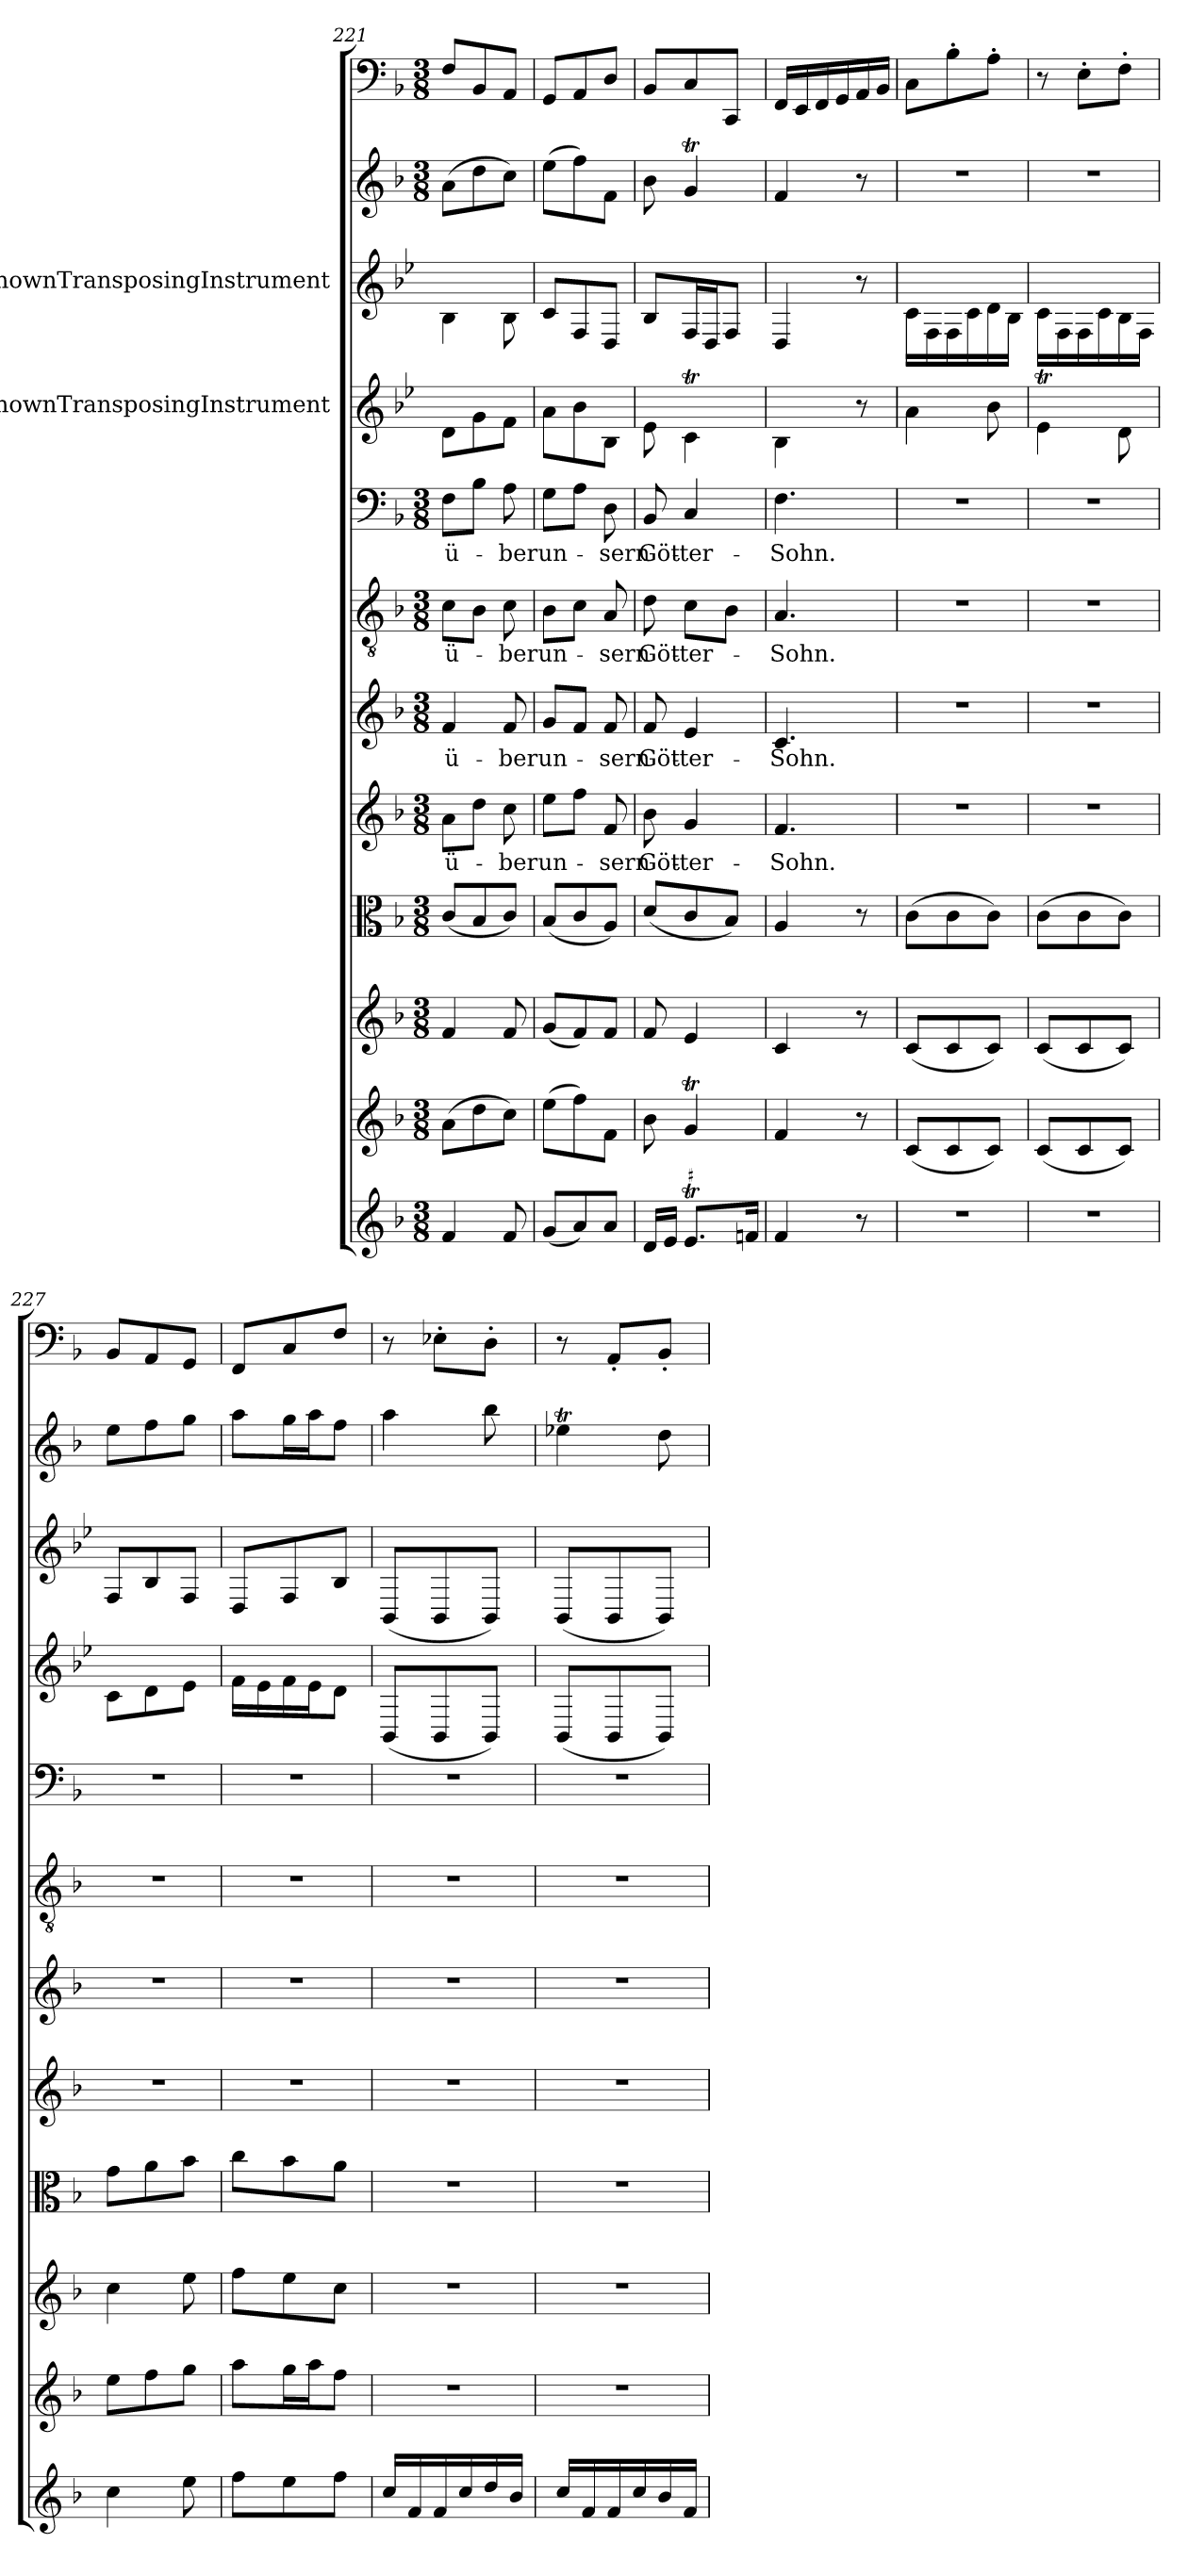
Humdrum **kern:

**kern	**kern	**kern	**kern	**kern	**text	**kern	**text	**kern	**text	**kern	**text	**kern	**kern	**kern	**kern
*part12	*part11	*part10	*part9	*part8	*part8	*part7	*part7	*part6	*part6	*part5	*part5	*part4	*part3	*part2	*part1
*staff12	*staff11	*staff10	*staff9	*staff8	*staff8	*staff7	*staff7	*staff6	*staff6	*staff5	*staff5	*staff4	*staff3	*staff2	*staff1
*	*	*	*	*	*	*	*	*	*	*	*	*I"UnknownTransposingInstrument	*I"UnknownTransposingInstrument	*	*
*clefG2	*clefG2	*clefG2	*clefC3	*clefG2	*	*clefG2	*	*clefGv2	*	*clefF4	*	*clefG2	*clefG2	*clefG2	*clefF4
*	*	*	*	*	*	*	*	*	*	*	*	*ITrd-4c-7	*ITrd-4c-7	*	*
*k[b-]	*k[b-]	*k[b-]	*k[b-]	*k[b-]	*	*k[b-]	*	*k[b-]	*	*k[b-]	*	*k[b-]	*k[b-]	*k[b-]	*k[b-]
*F:	*F:	*F:	*F:	*F:	*	*F:	*	*F:	*	*F:	*	*	*	*F:	*F:
*M3/8	*M3/8	*M3/8	*M3/8	*M3/8	*	*M3/8	*	*M3/8	*	*M3/8	*	*	*	*M3/8	*M3/8
=221	=221	=221	=221	=221	=221	=221	=221	=221	=221	=221	=221	=221	=221	=221	=221
4f/	(8a\L	4f/	(8c/L	8a\L	ü-	4f/	ü-	8c\L	ü-	8F\L	ü-	8a\L	4f\	(8a\L	8F/L
.	8dd\	.	8B-/	8dd\J	.	.	.	8B-\J	.	8B-\J	.	8dd\	.	8dd\	8BB-/
8f/	8cc\J)	8f/	8c/J)	8cc\	-ber	8f/	-ber	8c\	-ber	8A\	-ber	8cc\J	8f\	8cc\J)	8AA/J
=222	=222	=222	=222	=222	=222	=222	=222	=222	=222	=222	=222	=222	=222	=222	=222
(8g/L	(8ee\L	(8g/L	(8B-/L	8ee\L	un-	8g/L	un-	8B-\L	un-	8G\L	un-	8ee\L	8g/L	(8ee\L	8GG/L
8a/)	8ff\)	8f/)	8c/	8ff\J	.	8f/J	.	8c\J	.	8A\J	.	8ff\	8c/	8ff\)	8AA/
8a/J	8f\J	8f/J	8A/J)	8f/	-sern	8f/	-sern	8A/	-sern	8D\	-sern	8f\J	8A/J	8f\J	8D/J
=223	=223	=223	=223	=223	=223	=223	=223	=223	=223	=223	=223	=223	=223	=223	=223
16d/LL	8b-\	8f/	(8d/L	8b-\	Göt-	8f/	Göt-	8d\	Göt-	8BB-/	Göt-	8b-\	8f/L	8b-\	8BB-/L
16e/JJ	.	.	.	.	.	.	.	.	.	.	.	.	.	.	.
!LO:TR:acc=#	!	!	!	!	!	!	!	!	!	!	!	!	!	!	!
8.eT/L	4gT/	4e/	8c/	4g/	-ter-	4e/	-ter-	8c\L	-ter-	4C/	-ter-	4gT\	16c/L	4gT/	8C/
.	.	.	.	.	.	.	.	.	.	.	.	.	16A/J	.	.
.	.	.	8B-/J)	.	.	.	.	8B-\J	.	.	.	.	8c/J	.	8CC/J
16fn/Jk	.	.	.	.	.	.	.	.	.	.	.	.	.	.	.
=224	=224	=224	=224	=224	=224	=224	=224	=224	=224	=224	=224	=224	=224	=224	=224
4f/	4f/	4c/	4A/	4.f/	-Sohn.	4.c/	-Sohn.	4.A/	-Sohn.	4.F\	-Sohn.	4f\	4A/	4f/	16FF/LL
.	.	.	.	.	.	.	.	.	.	.	.	.	.	.	16EE/
.	.	.	.	.	.	.	.	.	.	.	.	.	.	.	16FF/
.	.	.	.	.	.	.	.	.	.	.	.	.	.	.	16GG/
8r	8r	8r	8r	.	.	.	.	.	.	.	.	8r	8r	8r	16AA/
.	.	.	.	.	.	.	.	.	.	.	.	.	.	.	16BB-/JJ
=225	=225	=225	=225	=225	=225	=225	=225	=225	=225	=225	=225	=225	=225	=225	=225
4.r	(8c/L	(8c/L	(8c\L	4.r	.	4.r	.	4.r	.	4.r	.	4ee\	16g\LL	4.r	8C\L
.	.	.	.	.	.	.	.	.	.	.	.	.	16c\	.	.
.	8c/	8c/	8c\	.	.	.	.	.	.	.	.	.	16c\	.	8B-'\
.	.	.	.	.	.	.	.	.	.	.	.	.	16g\	.	.
.	8c/J)	8c/J)	8c\J)	.	.	.	.	.	.	.	.	8ff\	16a\	.	8A'\J
.	.	.	.	.	.	.	.	.	.	.	.	.	16f\JJ	.	.
=226	=226	=226	=226	=226	=226	=226	=226	=226	=226	=226	=226	=226	=226	=226	=226
4.r	(8c/L	(8c/L	(8c\L	4.r	.	4.r	.	4.r	.	4.r	.	4b-T\	16g\LL	4.r	8r
.	.	.	.	.	.	.	.	.	.	.	.	.	16c\	.	.
.	8c/	8c/	8c\	.	.	.	.	.	.	.	.	.	16c\	.	8E'\L
.	.	.	.	.	.	.	.	.	.	.	.	.	16g\	.	.
.	8c/J)	8c/J)	8c\J)	.	.	.	.	.	.	.	.	8a\	16f\	.	8F'\J
.	.	.	.	.	.	.	.	.	.	.	.	.	16c\JJ	.	.
=227	=227	=227	=227	=227	=227	=227	=227	=227	=227	=227	=227	=227	=227	=227	=227
4cc\	8ee\L	4cc\	8g\L	4.r	.	4.r	.	4.r	.	4.r	.	8g\L	8c/L	8ee\L	8BB-/L
.	8ff\	.	8a\	.	.	.	.	.	.	.	.	8a\	8f/	8ff\	8AA/
8ee\	8gg\J	8ee\	8b-\J	.	.	.	.	.	.	.	.	8b-\J	8c/J	8gg\J	8GG/J
=228	=228	=228	=228	=228	=228	=228	=228	=228	=228	=228	=228	=228	=228	=228	=228
8ff\L	8aa\L	8ff\L	8cc\L	4.r	.	4.r	.	4.r	.	4.r	.	16cc\LL	8A/L	8aa\L	8FF/L
.	.	.	.	.	.	.	.	.	.	.	.	16b-\	.	.	.
8ee\	16gg\L	8ee\	8b-\	.	.	.	.	.	.	.	.	16cc\	8c/	16gg\L	8C/
.	16aa\J	.	.	.	.	.	.	.	.	.	.	16b-\J	.	16aa\J	.
8ff\J	8ff\J	8cc\J	8a\J	.	.	.	.	.	.	.	.	8a\J	8f/J	8ff\J	8F/J
=229	=229	=229	=229	=229	=229	=229	=229	=229	=229	=229	=229	=229	=229	=229	=229
16cc/LL	4.r	4.r	4.r	4.r	.	4.r	.	4.r	.	4.r	.	(8F/L	(8F/L	4aa\	8r
16f/	.	.	.	.	.	.	.	.	.	.	.	.	.	.	.
16f/	.	.	.	.	.	.	.	.	.	.	.	8F/	8F/	.	8E-X'\L
16cc/	.	.	.	.	.	.	.	.	.	.	.	.	.	.	.
16dd/	.	.	.	.	.	.	.	.	.	.	.	8F/J)	8F/J)	8bb-\	8D'\J
16b-/JJ	.	.	.	.	.	.	.	.	.	.	.	.	.	.	.
=230	=230	=230	=230	=230	=230	=230	=230	=230	=230	=230	=230	=230	=230	=230	=230
16cc/LL	4.r	4.r	4.r	4.r	.	4.r	.	4.r	.	4.r	.	(8F/L	(8F/L	4ee-XT\	8r
16f/	.	.	.	.	.	.	.	.	.	.	.	.	.	.	.
16f/	.	.	.	.	.	.	.	.	.	.	.	8F/	8F/	.	8AA'/L
16cc/	.	.	.	.	.	.	.	.	.	.	.	.	.	.	.
16b-/	.	.	.	.	.	.	.	.	.	.	.	8F/J)	8F/J)	8dd\	8BB-'/J
16f/JJ	.	.	.	.	.	.	.	.	.	.	.	.	.	.	.
=	=	=	=	=	=	=	=	=	=	=	=	=	=	=	=
*-	*-	*-	*-	*-	*-	*-	*-	*-	*-	*-	*-	*-	*-	*-	*-
